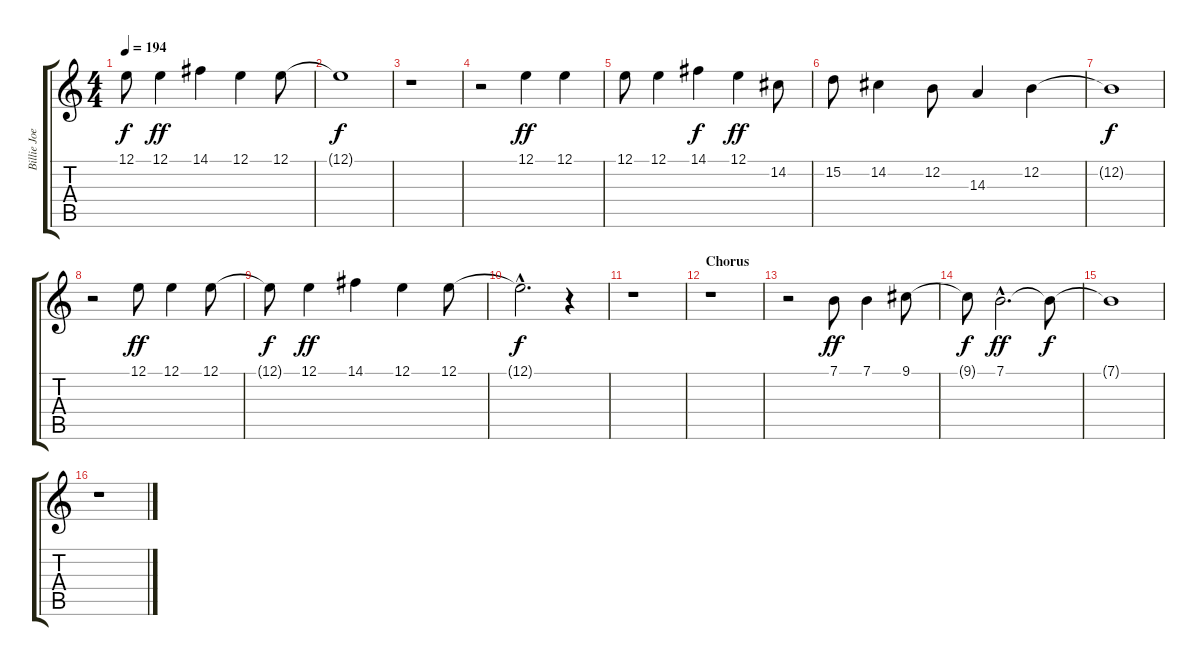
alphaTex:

\track ("Billie Joe (Vocals)" "Billie Joe") {instrument englishhorn}
\staff {score tabs}
\tuning (E4 B3 G3 D3 A2 E2) {hide}
\ts (4 4)
\tempo 194
\clef g2
\ks c
12.1{t}.8{dy f} 12.1.4{dy ff} 14.1.4 12.1.4 12.1.8 |
12.1{t}.1{dy f} |
r.1 |
r.2 12.1.4{dy ff} 12.1.4 |
12.1.8 12.1.4 14.1.4{dy f} 12.1.4{dy ff} 14.2.8 |
15.2.8 14.2.4 12.2.8 14.3.4 12.2.4 |
12.2{t}.1{dy f} |
r.2 12.1.8{dy ff} 12.1.4 12.1.8 |
12.1{t}.8{dy f} 12.1.4{dy ff} 14.1.4 12.1.4 12.1.8 |
12.1{hac t}.2{d dy f} r.4 |
r.1 |
\section ("" "Chorus")
r.1 |
r.2 7.1.8{dy ff} 7.1.4 9.1.8 |
9.1{t}.8{dy f} 7.1{hac}.2{d dy ff} 7.1{t}.8{dy f} |
7.1{t}.1 |
r.1
